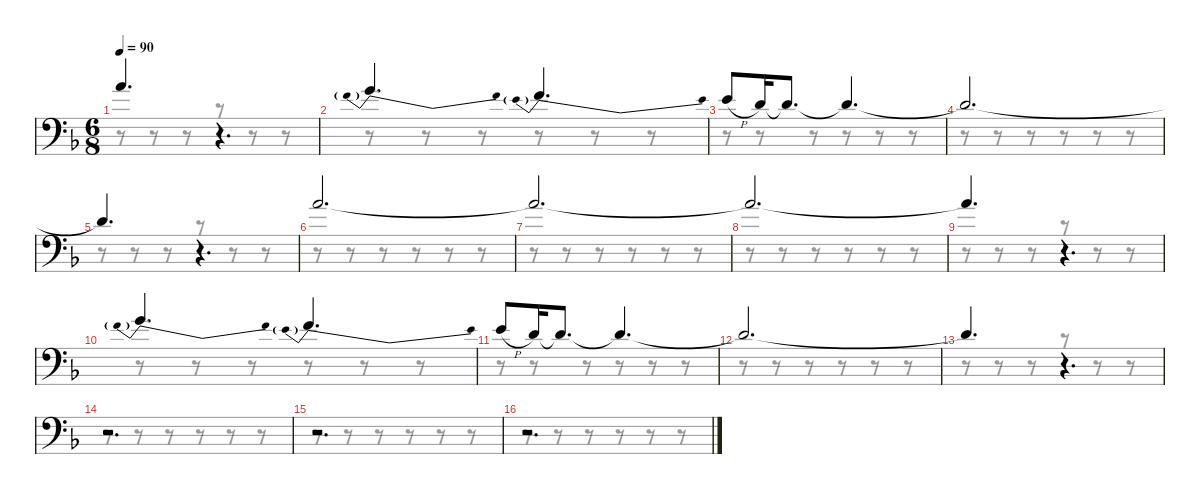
\defaultSystemsLayout 4
\hideDynamics
\bracketExtendMode nobrackets
\singleTrackTrackNamePolicy hidden
\multiTrackTrackNamePolicy hidden
\otherSystemsTrackNameOrientation horizontal
\track ("Backing Vocals" "ob.") {instrument oboe}
\staff {score}
\tuning (E4 A3 F3 D3 A2 D2)
\voice
\ts (6 8)
\tempo 90
\clef f4
\ks dminor
5.1{t acc forcenatural}.4{d dy f beam Up} r.4{d beam Up} |
8.2{be (prebendrelease 0 4 50.0000016 0)}.4{d beam Up} 7.2{be (prebendrelease 0 2 45 0)}.4{d beam Up} |
7.2{h acc forcenatural}.8{beam Up} 5.2{acc forcenatural}.16{dy ff beam Up} 5.2{t acc forcenatural}.8{d dy f beam Up} 5.2{t acc forcenatural}.4{d beam Up} |
5.2{t acc forcenatural}.2{d beam Up} |
5.2{t acc forcenatural}.4{d beam Up} r.4{d beam Up} |
5.1{acc forcenatural}.2{d beam Up} |
5.1{t acc forcenatural}.2{d beam Up} |
5.1{t acc forcenatural}.2{d beam Up} |
5.1{t acc forcenatural}.4{d beam Up} r.4{d beam Up} |
8.2{be (prebendrelease 0 4 50.0000016 0)}.4{d beam Up} 7.2{be (prebendrelease 0 2 45 0)}.4{d beam Up} |
7.2{h acc forcenatural}.8{beam Up} 5.2{acc forcenatural}.16{dy ff beam Up} 5.2{t acc forcenatural}.8{d dy f beam Up} 5.2{t acc forcenatural}.4{d beam Up} |
5.2{t acc forcenatural}.2{d beam Up} |
5.2{t acc forcenatural}.4{d beam Up} r.4{d beam Up} |
r.2{d beam Up} |
r.2{d beam Up} |
r.2{d beam Up}
\voice
\clef f4
\ottava regular
\simile none
\ks dminor
r.8{dy mf beam Down} r.8{beam Down} r.8{beam Down} r.8{beam Down} r.8{beam Down} r.8{beam Down} |
r.8{beam Down} r.8{beam Down} r.8{beam Down} r.8{beam Down} r.8{beam Down} r.8{beam Down} |
r.8{beam Down} r.8{beam Down} r.8{beam Down} r.8{beam Down} r.8{beam Down} r.8{beam Down} |
r.8{beam Down} r.8{beam Down} r.8{beam Down} r.8{beam Down} r.8{beam Down} r.8{beam Down} |
r.8{beam Down} r.8{beam Down} r.8{beam Down} r.8{beam Down} r.8{beam Down} r.8{beam Down} |
r.8{beam Down} r.8{beam Down} r.8{beam Down} r.8{beam Down} r.8{beam Down} r.8{beam Down} |
r.8{beam Down} r.8{beam Down} r.8{beam Down} r.8{beam Down} r.8{beam Down} r.8{beam Down} |
r.8{beam Down} r.8{beam Down} r.8{beam Down} r.8{beam Down} r.8{beam Down} r.8{beam Down} |
r.8{beam Down} r.8{beam Down} r.8{beam Down} r.8{beam Down} r.8{beam Down} r.8{beam Down} |
r.8{beam Down} r.8{beam Down} r.8{beam Down} r.8{beam Down} r.8{beam Down} r.8{beam Down} |
r.8{beam Down} r.8{beam Down} r.8{beam Down} r.8{beam Down} r.8{beam Down} r.8{beam Down} |
r.8{beam Down} r.8{beam Down} r.8{beam Down} r.8{beam Down} r.8{beam Down} r.8{beam Down} |
r.8{beam Down} r.8{beam Down} r.8{beam Down} r.8{beam Down} r.8{beam Down} r.8{beam Down} |
r.8{beam Down} r.8{beam Down} r.8{beam Down} r.8{beam Down} r.8{beam Down} r.8{beam Down} |
r.8{beam Down} r.8{beam Down} r.8{beam Down} r.8{beam Down} r.8{beam Down} r.8{beam Down} |
r.8{beam Down} r.8{beam Down} r.8{beam Down} r.8{beam Down} r.8{beam Down} r.8{beam Down}
